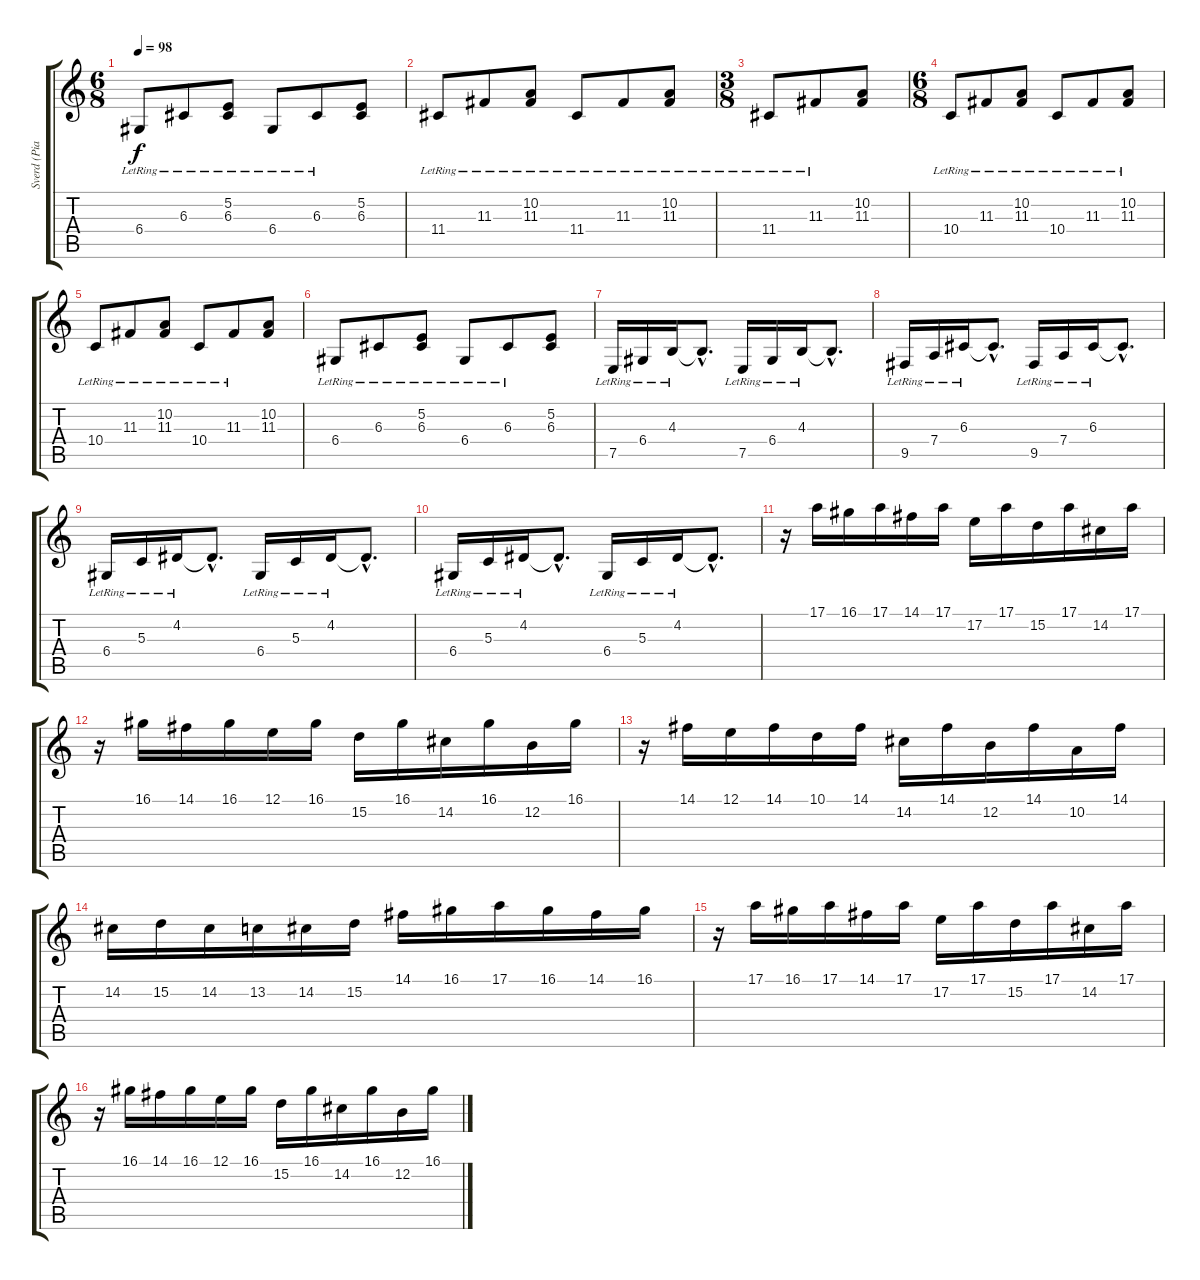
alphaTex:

\track ("Sverd (Piano)" "Sverd (Pia") {instrument electricgrandpiano}
\staff {score tabs}
\tuning (E4 B3 G3 D3 A2 E2) {hide}
\ts (6 8)
\tempo 98
\clef g2
\ks c
6.4{lr}.8{dy f} 6.3{lr}.8 (5.2{lr} 6.3{lr}).8 6.4{lr}.8 6.3{lr}.8 (5.2 6.3).8 |
11.4{lr}.8{volume 12 instrument honkytonkpiano} 11.3{lr}.8 (10.2{lr} 11.3{lr}).8 11.4{lr}.8 11.3{lr}.8 (10.2{lr} 11.3{lr}).8 |
\ts (3 8)
11.4{lr}.8 11.3{lr}.8 (10.2 11.3).8 |
\ts (6 8)
10.4{lr}.8{volume 12 instrument honkytonkpiano} 11.3{lr}.8 (10.2{lr} 11.3{lr}).8 10.4{lr}.8 11.3{lr}.8 (10.2{lr} 11.3{lr}).8 |
10.4{lr}.8 11.3{lr}.8 (10.2{lr} 11.3{lr}).8 10.4{lr}.8 11.3{lr}.8 (10.2 11.3).8 |
6.4{lr}.8{volume 12 instrument honkytonkpiano} 6.3{lr}.8 (5.2{lr} 6.3{lr}).8 6.4{lr}.8 6.3{lr}.8 (5.2 6.3).8 |
7.5{lr}.16{volume 11 instrument honkytonkpiano} 6.4{lr}.16 4.3{lr}.16 4.3{hac t}.8{d} 7.5{lr}.16 6.4{lr}.16 4.3{lr}.16 4.3{hac t}.8{d} |
9.5{lr}.16{volume 11 instrument honkytonkpiano} 7.4{lr}.16 6.3{lr}.16 6.3{hac t}.8{d} 9.5{lr}.16 7.4{lr}.16 6.3{lr}.16 6.3{hac t}.8{d} |
6.4{lr}.16{volume 11 instrument honkytonkpiano} 5.3{lr}.16 4.2{lr}.16 4.2{hac t}.8{d} 6.4{lr}.16 5.3{lr}.16 4.2{lr}.16 4.2{hac t}.8{d} |
6.4{lr}.16{volume 11 instrument honkytonkpiano} 5.3{lr}.16 4.2{lr}.16 4.2{hac t}.8{d} 6.4{lr}.16 5.3{lr}.16 4.2{lr}.16 4.2{hac t}.8{d} |
r.16{volume 10 instrument pad1newage} 17.1.16 16.1.16 17.1.16 14.1.16 17.1.16 17.2.16 17.1.16 15.2.16 17.1.16 14.2.16 17.1.16 |
r.16{instrument pad1newage} 16.1.16 14.1.16 16.1.16 12.1.16 16.1.16 15.2.16 16.1.16 14.2.16 16.1.16 12.2.16 16.1.16 |
r.16{instrument pad1newage} 14.1.16 12.1.16 14.1.16 10.1.16 14.1.16 14.2.16 14.1.16 12.2.16 14.1.16 10.2.16 14.1.16 |
14.2.16{instrument pad1newage} 15.2.16 14.2.16 13.2.16 14.2.16 15.2.16 14.1.16 16.1.16 17.1.16 16.1.16 14.1.16 16.1.16 |
r.16{volume 10 instrument pad1newage} 17.1.16 16.1.16 17.1.16 14.1.16 17.1.16 17.2.16 17.1.16 15.2.16 17.1.16 14.2.16 17.1.16 |
r.16{instrument pad1newage} 16.1.16 14.1.16 16.1.16 12.1.16 16.1.16 15.2.16 16.1.16 14.2.16 16.1.16 12.2.16 16.1.16
